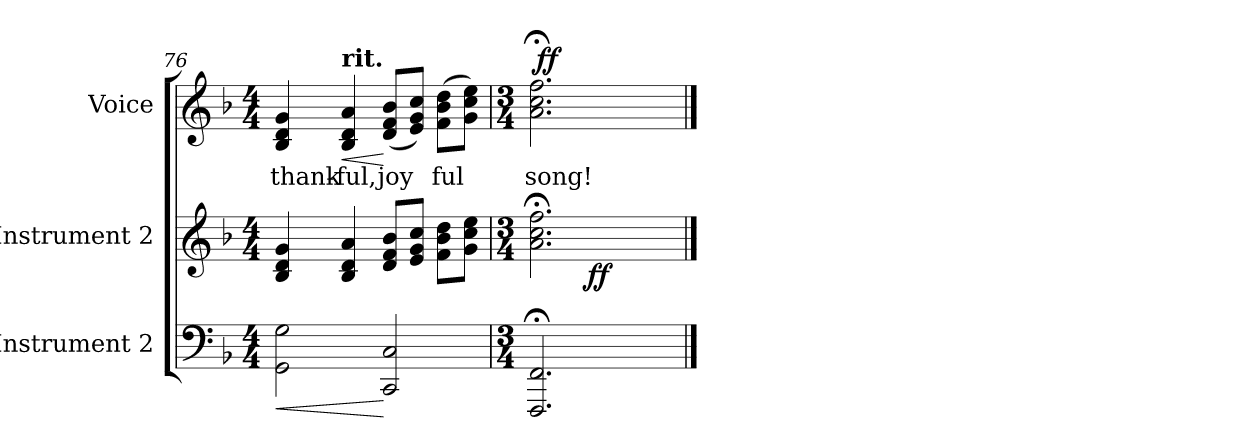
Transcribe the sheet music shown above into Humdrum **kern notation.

**kern	**dynam	**kern	**dynam	**kern	**text	**dynam
*part3	*part3	*part2	*part2	*part1	*part1	*part1
*staff3	*staff3	*staff2	*staff2	*staff1	*staff1	*staff1
*I"Instrument 2	*	*I"Instrument 2	*	*I"Voice	*	*
*	*	*	*	*I'Voice	*	*
!!LO:LB:g=z
*clefF4	*	*clefG2	*	*clefG2	*	*
*k[b-]	*	*k[b-]	*	*k[b-]	*	*
*F:	*	*F:	*	*F:	*	*
*M4/4	*	*M4/4	*	*M4/4	*	*
=76	=76	=76	=76	=76	=76	=76
!	!LO:HP:b	!	!	!	!LO:LY:b:cj	!
2G\ 2GG\	<	4g/ 4B-/ 4d/	.	4g/ 4d/ 4B-/	thank-	.
!	!	!	!	!LO:TX:a:B:t=rit.	!	!
!	!	!	!	!	!LO:LY:b:cj	!LO:HP:b
.	.	4a/ 4d/ 4B-/	.	4a/ 4d/ 4B-/	-ful,	<
!	!	!	!	!	!LO:LY:b:cj	!
2CC/ 2C/	[	8b-/ 8f/ 8d/L	.	(<8b-/ 8f/ 8d/L	joy-	[
!	!	!	!	!	!LO:LY:b:cj	!
.	.	8cc/ 8g/ 8e/J	.	8cc/ 8g/ 8e/J)	--	.
!	!	!	!	!	!LO:LY:b:cj	!
.	.	8dd\ 8b-\ 8f\L	.	(>8dd\ 8b-\ 8f\L	-ful	.
!	!	!	!	!	!LO:LY:b:cj	!
.	.	8ee\ 8cc\ 8g\J	.	8ee\ 8cc\ 8g\J)	.	.
=77	=77	=77	=77	=77	=77	=77
*M3/4	*	*M3/4	*	*M3/4	*	*
!	!	!	!	!	!LO:LY:b:cj	!
*	*	*^	*	*^	*	*
2.FF/;< 2.FFF/;<	.	2.cc\;< 2.a\;< 2.ff\;<	8ryy	.	2.cc\;< 2.a\;< 2.ff\;<	64ryy	song!	.
!	!	!	!	!	!	!	!	!LO:DY:a
.	.	.	.	.	.	2ryy	.	ff
.	.	.	16ryy	.	.	.	.	.
.	.	.	64ryy	.	.	.	.	.
!	!	!	!	!LO:DY:b	!	!	!	!
.	.	.	2ryy	ff	.	.	.	.
.	.	.	.	.	.	8...ryy	.	.
.	.	.	32.ryy	.	.	.	.	.
*	*	*v	*v	*	*	*	*	*
*	*	*	*	*v	*v	*	*
==	==	==	==	==	==	==
*-	*-	*-	*-	*-	*-	*-
